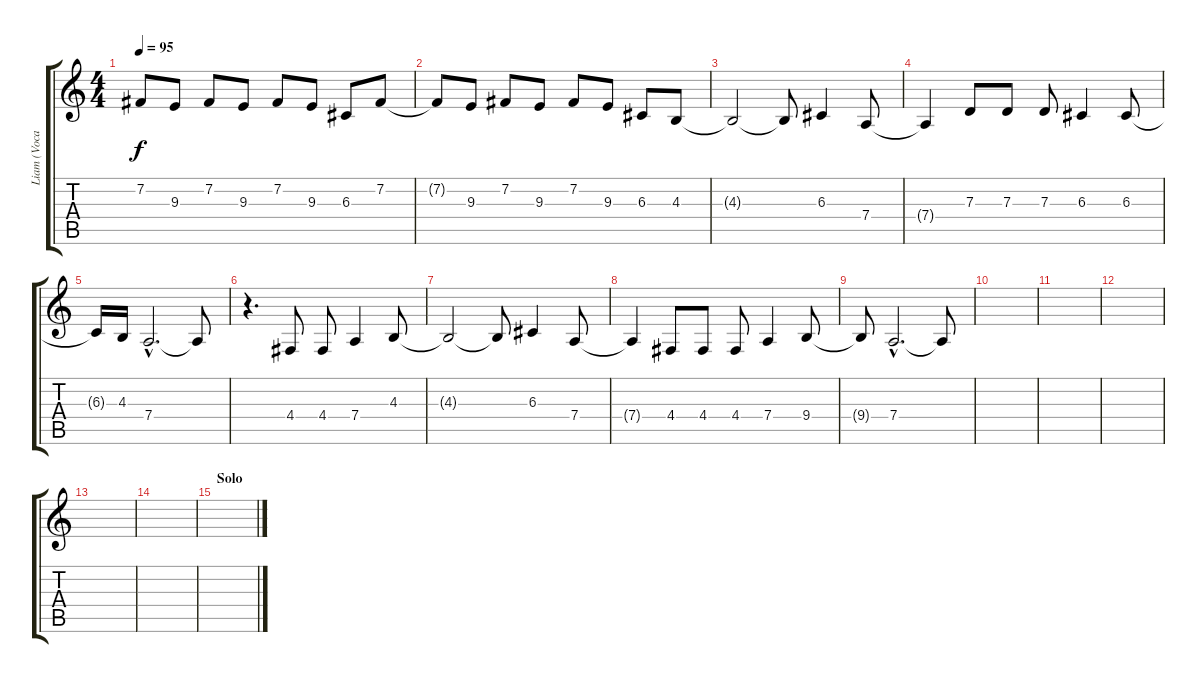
\track ("Liam (Vocals)" "Liam (Voca") {instrument lead8bassandlead}
\staff {score tabs}
\tuning (E4 B3 G3 D3 A2 E2) {hide}
\ts (4 4)
\tempo 95
\clef g2
\ks c
7.2{t}.8{dy f} 9.3.8 7.2.8 9.3.8 7.2.8 9.3.8 6.3.8 7.2.8 |
7.2{t}.8 9.3.8 7.2.8 9.3.8 7.2.8 9.3.8 6.3.8 4.3.8 |
4.3{t}.2 4.3{t}.8 6.3.4 7.4.8 |
7.4{t}.4 7.3.8 7.3.8 7.3.8 6.3.4 6.3.8 |
6.3{t}.16 4.3.16 7.4{hac}.2{d} 7.4{t}.8 |
r.4{d} 4.4.8 4.4.8 7.4.4 4.3.8 |
4.3{t}.2 4.3{t}.8 6.3.4 7.4.8 |
7.4{t}.4 4.4.8 4.4.8 4.4.8 7.4.4 9.4.8 |
9.4{t}.8 7.4{hac}.2{d} 7.4{t}.8 |
|
|
|
|
|
\section ("" "Solo")
